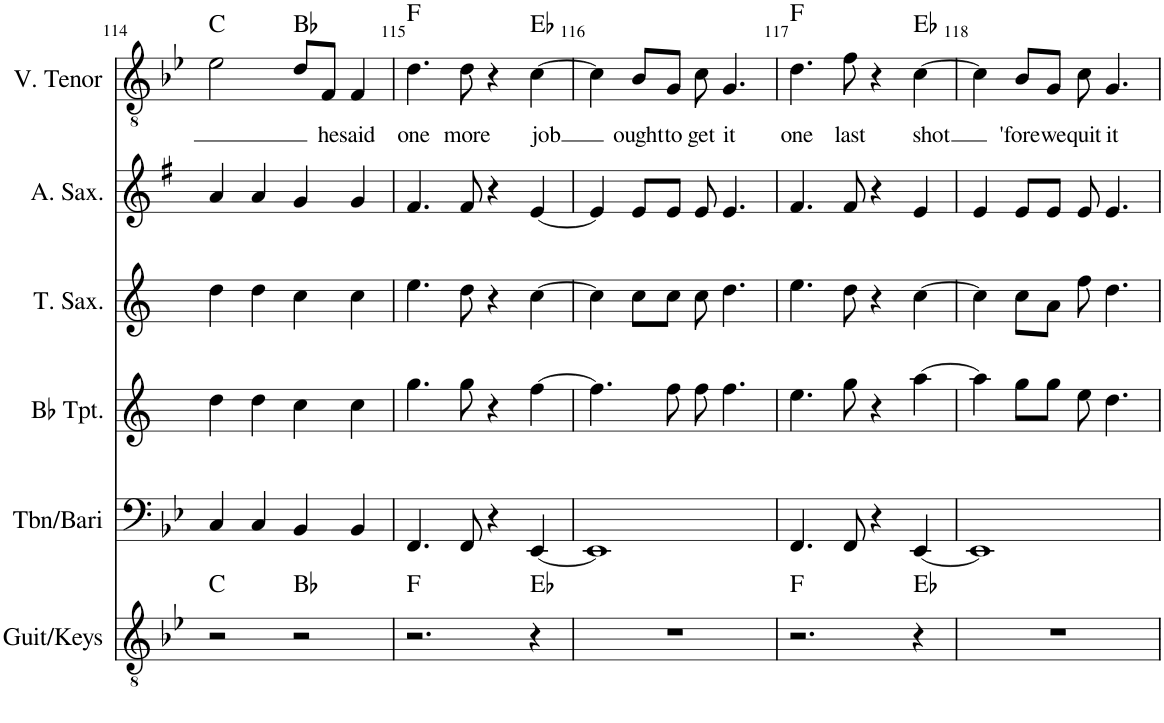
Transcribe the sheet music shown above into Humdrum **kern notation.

**kern	**harte	**kern	**kern	**kern	**kern	**kern	**text	**harte
*part6	*part6	*part5	*part4	*part3	*part2	*part1	*part1	*part1
*staff6	*	*staff5	*staff4	*staff3	*staff2	*staff1	*staff1	*
*I"Guit/Keys	*	*I"Tbn/Bari	*I"Bb Trumpet	*I"Tenor Saxophone	*I"Alto Saxophone	*I"V. Tenor	*	*
*I'Guit/Keys	*	*I'Tbn/Bari	*I'Bb Tpt.	*I'T. Sax.	*I'A. Sax.	*I'V. Tenor	*	*
!!LO:PB:g=z
*clefGv2	*	*clefF4	*clefG2	*clefG2	*clefG2	*clefGv2	*	*
*	*	*	*Trd1c2	*Trd8c14	*Trd5c9	*	*	*
*k[b-e-]	*	*k[b-e-]	*k[]	*k[]	*k[f#]	*k[b-e-]	*	*
*M4/4	*	*M4/4	*M4/4	*M4/4	*M4/4	*M4/4	*	*
=114	=114	=114	=114	=114	=114	=114	=114	=114
2r	C:maj	4C/	4dd\	4dd\	4a/	2e-\	.	C:maj
.	.	4C/	4dd\	4dd\	4a/	.	.	.
2r	Bb:maj	4BB-/	4cc\	4cc\	4g/	8d/L	.	Bb:maj
!	!	!	!	!	!	!	!LO:LY:b	!
.	.	.	.	.	.	8F/J	he	.
!	!	!	!	!	!	!	!LO:LY:b	!
.	.	4BB-/	4cc\	4cc\	4g/	4F/	said	.
=115	=115	=115	=115	=115	=115	=115	=115	=115
!	!	!	!	!	!	!	!LO:LY:b	!
2.r	F:maj	4.FF/	4.gg\	4.ee\	4.f#/	4.d\	one	F:maj
!	!	!	!	!	!	!	!LO:LY:b	!
.	.	8FF/	8gg\	8dd\	8f#/	8d\	more	.
.	.	4r	4r	4r	4r	4r	.	.
!	!	!	!	!	!	!	!LO:LY:b	!
4r	Eb:maj	[4EE-/	[4ff\	[4cc\	[4e/	[4c\	job	Eb:maj
=116	=116	=116	=116	=116	=116	=116	=116	=116
1r	.	1EE-]	4.ff\]	4cc\]	4e/]	4c\]	.	.
!	!	!	!	!	!	!	!LO:LY:b	!
.	.	.	.	8cc\L	8e/L	8B-/L	ought	.
!	!	!	!	!	!	!	!LO:LY:b	!
.	.	.	8ff\	8cc\J	8e/J	8G/J	to	.
!	!	!	!	!	!	!	!LO:LY:b	!
.	.	.	8ff\	8cc\	8e/	8c\	get	.
!	!	!	!	!	!	!	!LO:LY:b	!
.	.	.	4.ff\	4.dd\	4.e/	4.G/	it	.
=117	=117	=117	=117	=117	=117	=117	=117	=117
!	!	!	!	!	!	!	!LO:LY:b	!
2.r	F:maj	4.FF/	4.ee\	4.ee\	4.f#/	4.d\	one	F:maj
!	!	!	!	!	!	!	!LO:LY:b	!
.	.	8FF/	8gg\	8dd\	8f#/	8f\	last	.
.	.	4r	4r	4r	4r	4r	.	.
!	!	!	!	!	!	!	!LO:LY:b	!
4r	Eb:maj	[4EE-/	[4aa\	[4cc\	4e/	[4c\	shot	Eb:maj
=118	=118	=118	=118	=118	=118	=118	=118	=118
1r	.	1EE-]	4aa\]	4cc\]	4e/	4c\]	.	.
!	!	!	!	!	!	!	!LO:LY:b	!
.	.	.	8gg\L	8cc\L	8e/L	8B-/L	'fore	.
!	!	!	!	!	!	!	!LO:LY:b	!
.	.	.	8gg\J	8a\J	8e/J	8G/J	we	.
!	!	!	!	!	!	!	!LO:LY:b	!
.	.	.	8ee\	8ee\	8e/	8c\	quit	.
!	!	!	!	!	!	!	!LO:LY:b	!
.	.	.	4.dd\	4.dd\	4.e/	4.G/	it	.
=	=	=	=	=	=	=	=	=
*-	*-	*-	*-	*-	*-	*-	*-	*-
